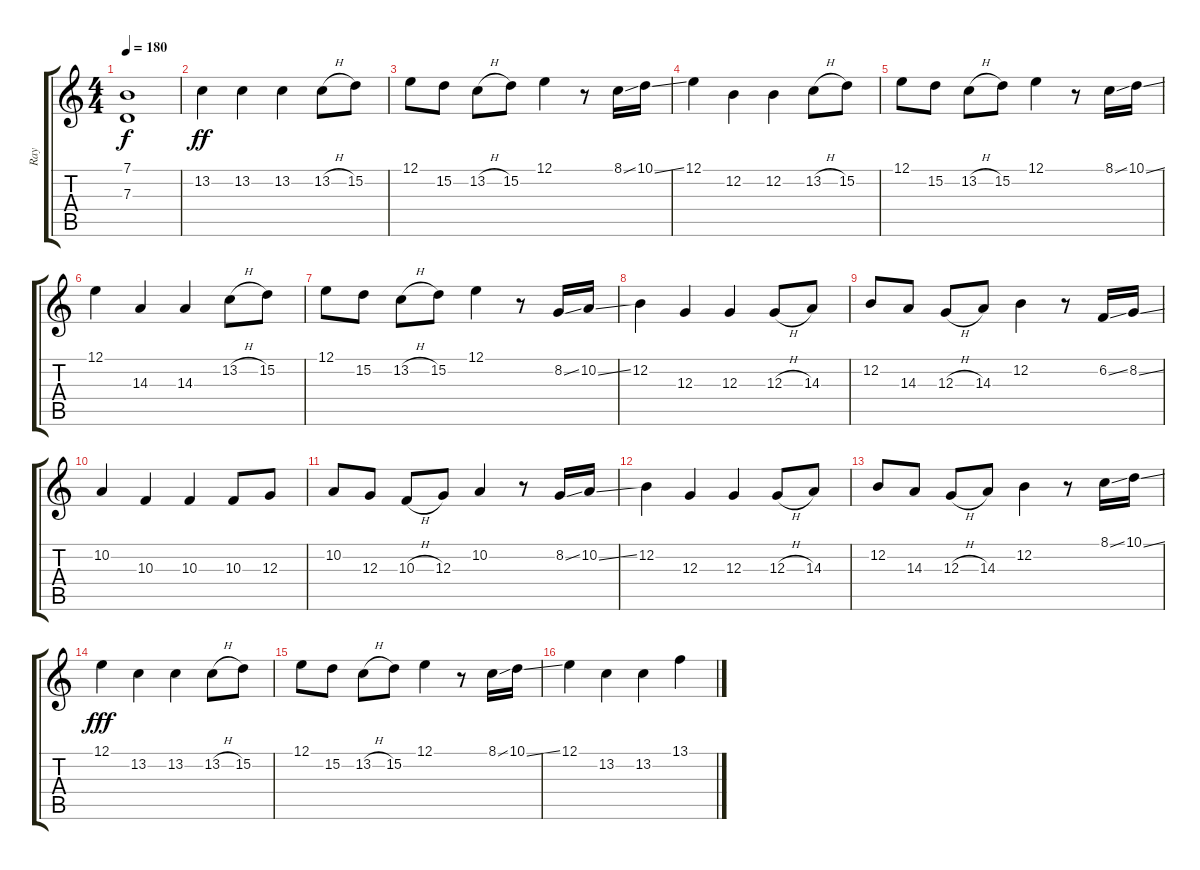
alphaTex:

\track ("Ray" "Ray") {instrument flute}
\staff {score tabs}
\tuning (E4 B3 G3 D3 A2 E2) {hide}
\ts (4 4)
\tempo 180
\clef g2
\ks c
(7.1{t} 7.3{t}).1{dy f} |
13.2.4{dy ff volume 11 instrument accordion} 13.2.4 13.2.4 13.2{h}.8 15.2.8 |
12.1.8 15.2.8 13.2{h}.8 15.2.8 12.1.4 r.8 8.1{ss}.16 10.1{ss}.16 |
12.1.4 12.2.4 12.2.4 13.2{h}.8 15.2.8 |
12.1.8 15.2.8 13.2{h}.8 15.2.8 12.1.4 r.8 8.1{ss}.16 10.1{ss}.16 |
12.1.4 14.3.4 14.3.4 13.2{h}.8 15.2.8 |
12.1.8 15.2.8 13.2{h}.8 15.2.8 12.1.4 r.8 8.2{ss}.16 10.2{ss}.16 |
12.2.4 12.3.4 12.3.4 12.3{h}.8 14.3.8 |
12.2.8 14.3.8 12.3{h}.8 14.3.8 12.2.4 r.8 6.2{ss}.16 8.2{ss}.16 |
10.2.4 10.3.4 10.3.4 10.3.8 12.3.8 |
10.2.8 12.3.8 10.3{h}.8 12.3.8 10.2.4 r.8 8.2{ss}.16 10.2{ss}.16 |
12.2.4 12.3.4 12.3.4 12.3{h}.8 14.3.8 |
12.2.8 14.3.8 12.3{h}.8 14.3.8 12.2.4 r.8 8.1{ss}.16 10.1{ss}.16 |
12.1.4{dy fff volume 14} 13.2.4 13.2.4 13.2{h}.8 15.2.8 |
12.1.8 15.2.8 13.2{h}.8 15.2.8 12.1.4 r.8 8.1{ss}.16 10.1{ss}.16 |
12.1.4 13.2.4 13.2.4 13.1.4
